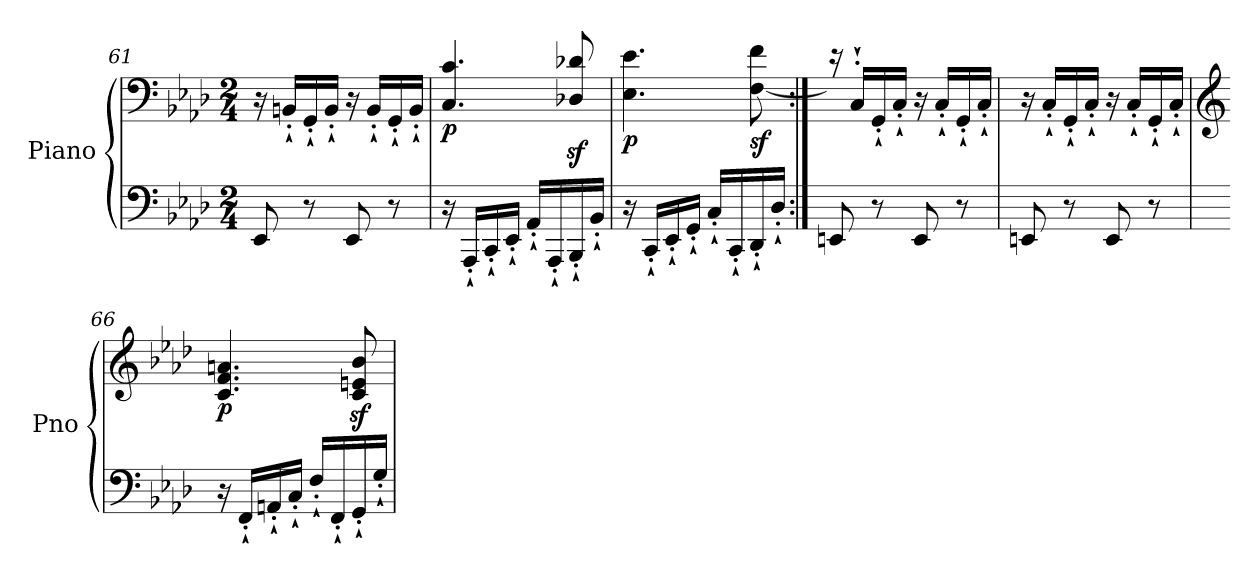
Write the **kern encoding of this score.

**kern	**kern	**dynam
*part1	*part1	*part1
*staff2	*staff1	*staff1/2
*I"Piano	*	*
*I'Pno	*	*
!!LO:LB:g=z
*clefF4	*clefF4	*
*k[b-e-a-d-]	*k[b-e-a-d-]	*
*M2/4	*M2/4	*
=61	=61	=61
8EE-/	16r	.
.	16BBn`'/LL	.
8r	16GG`'/	.
.	16BB`'/JJ	.
8EE-/	16r	.
.	16BB`'/LL	.
8r	16GG`'/	.
.	16BB`'/JJ	.
=62	=62	=62
!	!	!LO:DY:b
16r	4.C/ 4.c/	p
16AAA-`'/LL	.	.
16CC`'/	.	.
16EE-`'/JJ	.	.
16AA-`'/LL	.	.
16AAA-`'/	.	.
16BBB-`'/	8D-X/z< 8d-X/z<	.
16BB-`'/JJ	.	.
=63	=63	=63
*	*^	*
!	!	!	!LO:DY:b
16r	4.E-\ 4.e-\	4.ryy	p
16CC`'/LL	.	.	.
16EE-`'/	.	.	.
16GG`'/JJ	.	.	.
16C`'/LL	.	.	.
16CC`'/	.	.	.
!	!	!	!LO:DY:b
16DD-`'/	8ryy	[8F\ 8f\	sf
16D-`'/JJ	.	.	.
=64:|!	=64:|!	=64:|!	=64:|!
!	!	!	!LO:DY:b
8EEn/	16r	8Fyy]	other-dynamics
.	16C`'/LL	.	.
8r	16GG`'/	4.ryy	.
.	16C`'/JJ	.	.
8EE/	16r	.	.
.	16C`'/LL	.	.
8r	16GG`'/	.	.
.	16C`'/JJ	.	.
*	*v	*v	*
=65	=65	=65
8EEn/	16r	.
.	16C`'/LL	.
8r	16GG`'/	.
.	16C`'/JJ	.
8EE/	16r	.
.	16C`'/LL	.
8r	16GG`'/	.
.	16C`'/JJ	.
!!LO:PB:g=z
=66	=66	=66
*	*clefG2	*
!	!	!LO:DY:b
16r	4.c/ 4.f/ 4.an/	p
16FF`'/LL	.	.
16AAn`'/	.	.
16C`'/JJ	.	.
16F`'/LL	.	.
16FF`'/	.	.
16GG`'/	8c/z> 8en/z> 8b-/z>	.
16G`'/JJ	.	.
=	=	=
*-	*-	*-
